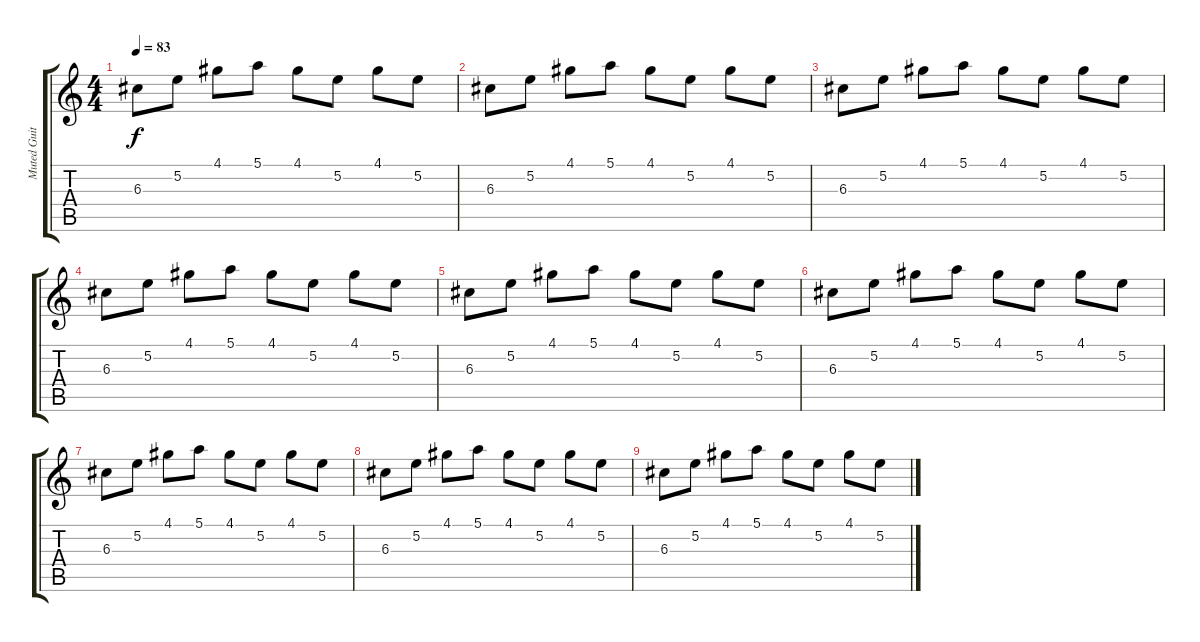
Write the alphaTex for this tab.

\track ("Muted Guitar" "Muted Guit") {instrument electricguitarmuted}
\staff {score tabs}
\tuning (E4 B3 G3 D3 A2 E2) {hide}
\ts (4 4)
\tempo 83
\clef g2
\ks c
6.3.8{dy f} 5.2.8 4.1.8 5.1.8 4.1.8 5.2.8 4.1.8 5.2.8 |
6.3.8 5.2.8 4.1.8 5.1.8 4.1.8 5.2.8 4.1.8 5.2.8 |
6.3.8 5.2.8 4.1.8 5.1.8 4.1.8 5.2.8 4.1.8 5.2.8 |
6.3.8 5.2.8 4.1.8 5.1.8 4.1.8 5.2.8 4.1.8 5.2.8 |
6.3.8 5.2.8 4.1.8 5.1.8 4.1.8 5.2.8 4.1.8 5.2.8 |
6.3.8 5.2.8 4.1.8 5.1.8 4.1.8 5.2.8 4.1.8 5.2.8 |
6.3.8 5.2.8 4.1.8 5.1.8 4.1.8 5.2.8 4.1.8 5.2.8 |
6.3.8 5.2.8 4.1.8 5.1.8 4.1.8 5.2.8 4.1.8 5.2.8 |
6.3.8 5.2.8 4.1.8 5.1.8 4.1.8 5.2.8 4.1.8 5.2.8
